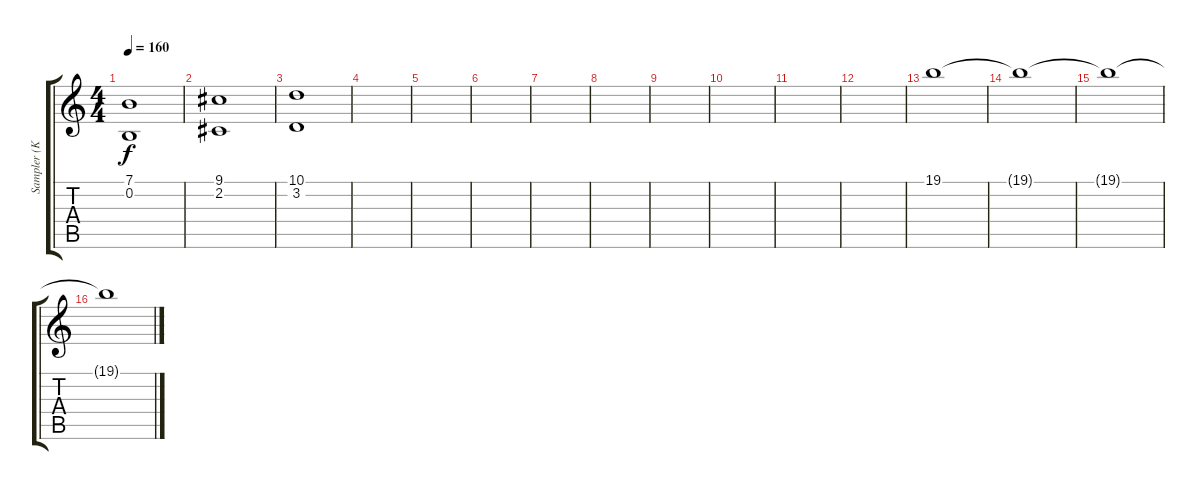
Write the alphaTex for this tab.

\track ("Sampler (Korg M3)" "Sampler (K") {instrument synthstrings2}
\staff {score tabs}
\tuning (E4 B3 G3 D3 A2 E2) {hide}
\ts (4 4)
\tempo 160
\clef g2
\ks c
(7.1 0.2).1{dy f} |
(9.1 2.2).1 |
(10.1 3.2).1 |
|
|
|
|
|
|
|
|
|
19.1.1 |
19.1{t}.1 |
19.1{t}.1 |
19.1{t}.1
